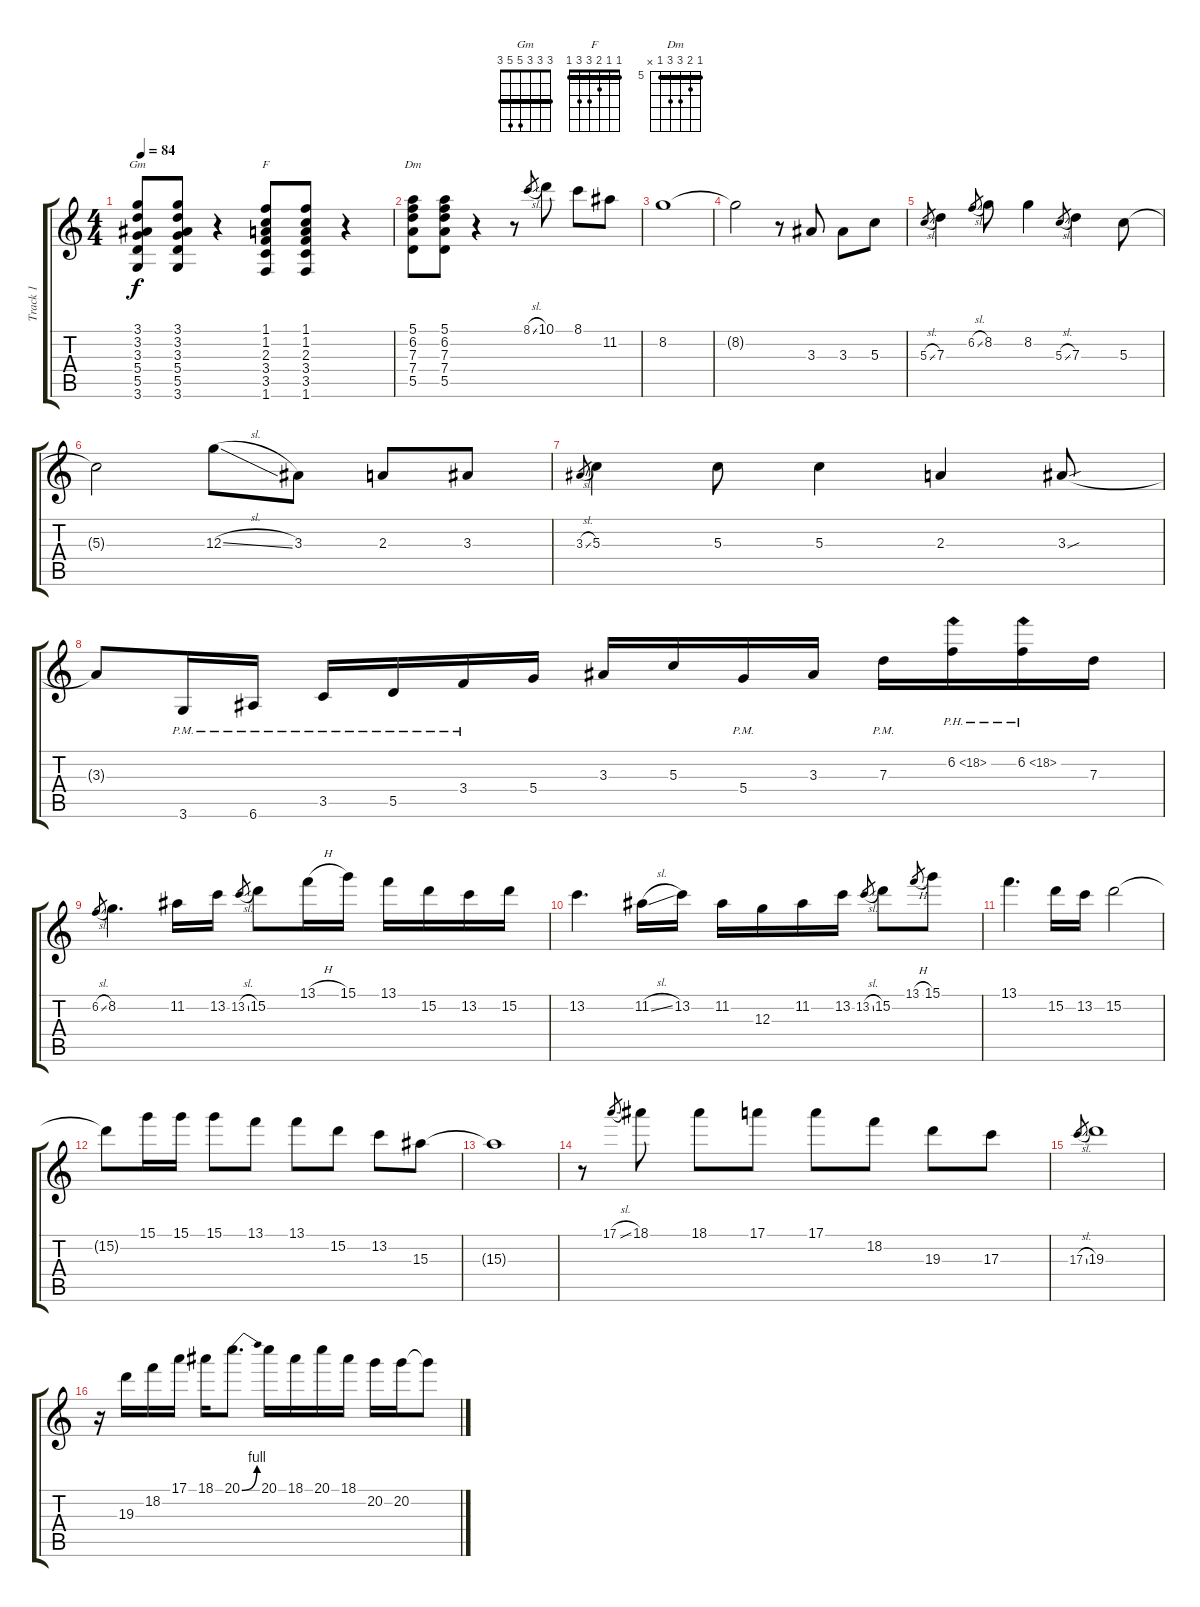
\track ("Track 1" "Track 1") {instrument electricguitarjazz}
\staff {score tabs}
\tuning (E4 B3 G3 D3 A2 E2) {hide}
\chord ("Gm" 3 3 3 5 5 3) {barre 3}
\chord ("F" 1 1 2 3 3 1) {barre 1}
\chord ("Dm" 5 6 7 7 5 x) {firstfret 5 barre 5}
\ts (4 4)
\tempo 84
\clef g2
\ks c
(3.1 3.2 3.3 5.4 5.5 3.6).8{ch "Gm" dy f} (3.1 3.2 3.3 5.4 5.5 3.6).8 r.4 (1.1 1.2 2.3 3.4 3.5 1.6).8{ch "F"} (1.1 1.2 2.3 3.4 3.5 1.6).8 r.4 |
(5.1 6.2 7.3 7.4 5.5).8{ch "Dm"} (5.1 6.2 7.3 7.4 5.5).8 r.4 r.8 8.1{sl}.8{gr} 10.1.8 8.1.8 11.2.8 |
8.2.1 |
8.2{t}.2 r.8 3.3.8{instrument overdrivenguitar} 3.3.8 5.3.8 |
5.3{sl}.8{gr} 7.3.4 6.2{sl}.8{gr} 8.2.8 8.2.4 5.3{sl}.8{gr} 7.3.4 5.3.8 |
5.3{t}.2 12.3{sl}.8 3.3.8 2.3.8 3.3.8 |
3.3{sl}.8{gr} 5.3.4 5.3.8 5.3.4 2.3.4 3.3{sou}.8 |
3.3{t}.8 3.6{pm}.16 6.6{pm}.16 3.5{pm}.16 5.5{pm}.16 3.4{pm}.16 5.4.16 3.3.16 5.3.16 5.4{pm}.16 3.3.16 7.3{pm}.16 6.2{ph 12}.16 6.2{ph 12}.16 7.3.16 |
6.2{sl}.8{gr} 8.2.4{d} 11.2.16 13.2.16 13.2{sl}.8{gr} 15.2.8 13.1{h}.16 15.1.16 13.1.16 15.2.16 13.2.16 15.2.16 |
13.2.4{d} 11.2{sl}.16 13.2.16 11.2.16 12.3.16 11.2.16 13.2.16 13.2{sl}.8{gr} 15.2.8 13.1{h}.8{gr} 15.1.8 |
13.1.4{d} 15.2.16 13.2.16 15.2.2 |
15.2{t}.8 15.1.16 15.1.16 15.1.8 13.1.8 13.1.8 15.2.8 13.2.8 15.3.8 |
15.3{t}.1 |
r.8 17.1{sl}.8{gr} 18.1.8 18.1.8 17.1.8 17.1.8 18.2.8 19.3.8 17.3.8 |
17.3{sl}.8{gr} 19.3.1 |
r.16 19.3.16 18.2.16 17.1.16 18.1.16 20.1{be (bend 0 0 60 4)}.8{d} 20.1.16 18.1.16 20.1.16 18.1.16 20.2.16 20.2.16 20.2{t}.8
